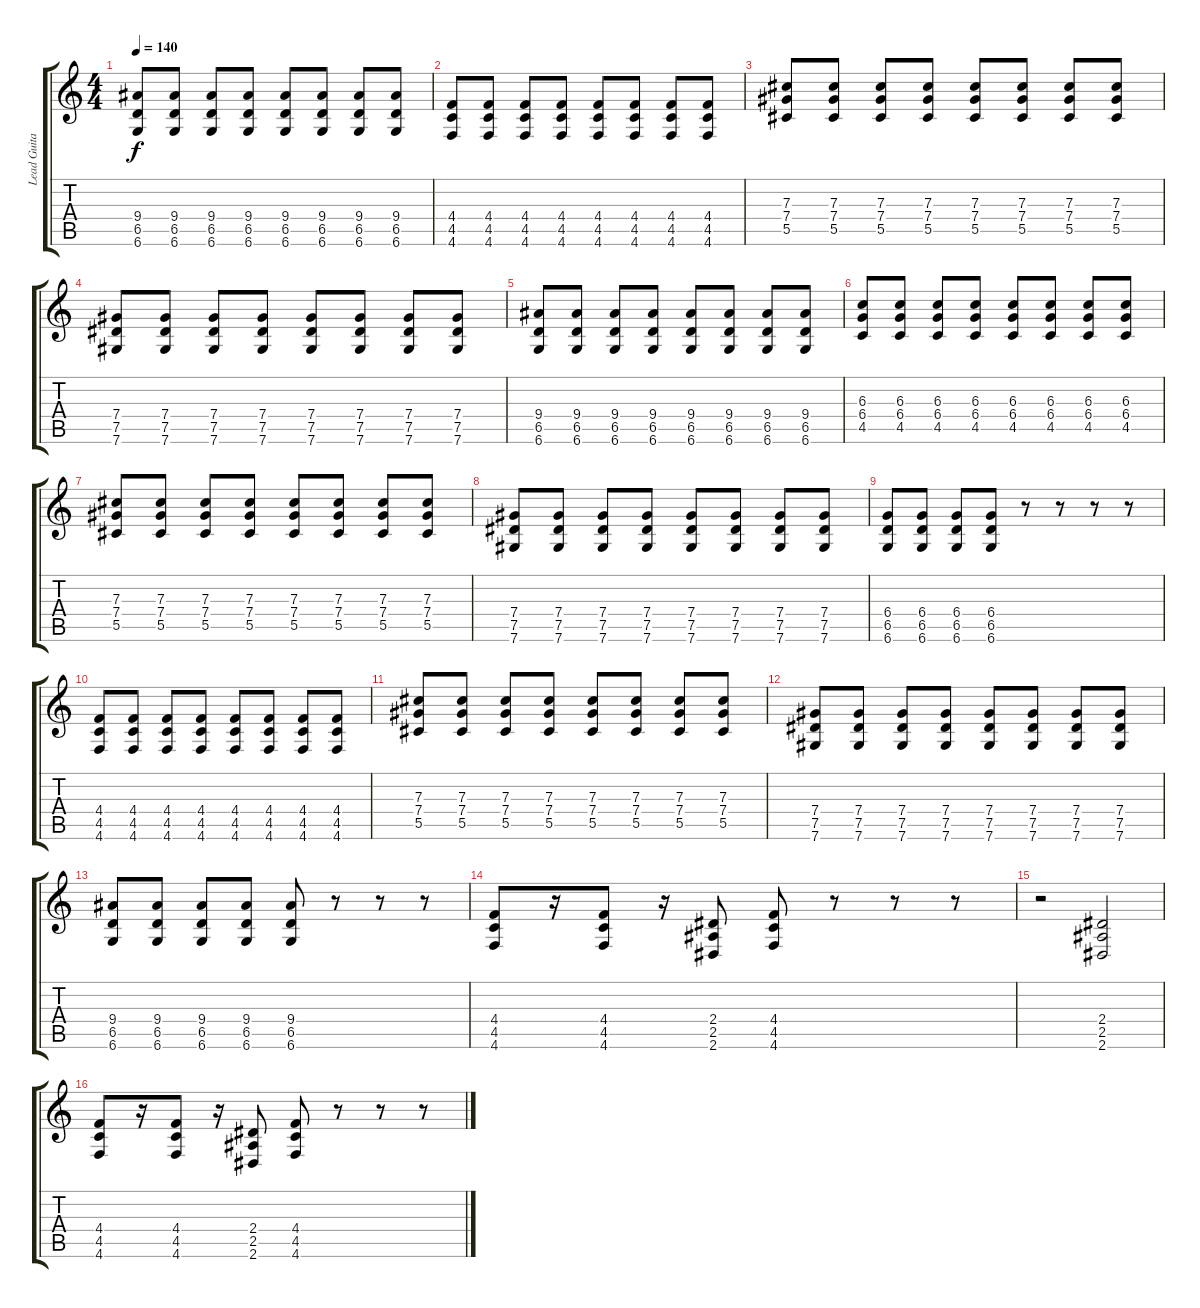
\track ("Lead Guitar" "Lead Guita") {instrument distortionguitar}
\staff {score tabs}
\tuning (Eb4 Bb3 Gb3 Db3 Ab2 Db2) {hide}
\ts (4 4)
\tempo 140
\clef g2
\ks c
(9.4 6.5 6.6).8{dy f} (9.4 6.5 6.6).8 (9.4 6.5 6.6).8 (9.4 6.5 6.6).8 (9.4 6.5 6.6).8 (9.4 6.5 6.6).8 (9.4 6.5 6.6).8 (9.4 6.5 6.6).8 |
(4.4 4.5 4.6).8 (4.4 4.5 4.6).8 (4.4 4.5 4.6).8 (4.4 4.5 4.6).8 (4.4 4.5 4.6).8 (4.4 4.5 4.6).8 (4.4 4.5 4.6).8 (4.4 4.5 4.6).8 |
(7.3 7.4 5.5).8 (7.3 7.4 5.5).8 (7.3 7.4 5.5).8 (7.3 7.4 5.5).8 (7.3 7.4 5.5).8 (7.3 7.4 5.5).8 (7.3 7.4 5.5).8 (7.3 7.4 5.5).8 |
(7.4 7.5 7.6).8 (7.4 7.5 7.6).8 (7.4 7.5 7.6).8 (7.4 7.5 7.6).8 (7.4 7.5 7.6).8 (7.4 7.5 7.6).8 (7.4 7.5 7.6).8 (7.4 7.5 7.6).8 |
(9.4 6.5 6.6).8 (9.4 6.5 6.6).8 (9.4 6.5 6.6).8 (9.4 6.5 6.6).8 (9.4 6.5 6.6).8 (9.4 6.5 6.6).8 (9.4 6.5 6.6).8 (9.4 6.5 6.6).8 |
(6.3 6.4 4.5).8 (6.3 6.4 4.5).8 (6.3 6.4 4.5).8 (6.3 6.4 4.5).8 (6.3 6.4 4.5).8 (6.3 6.4 4.5).8 (6.3 6.4 4.5).8 (6.3 6.4 4.5).8 |
(7.3 7.4 5.5).8 (7.3 7.4 5.5).8 (7.3 7.4 5.5).8 (7.3 7.4 5.5).8 (7.3 7.4 5.5).8 (7.3 7.4 5.5).8 (7.3 7.4 5.5).8 (7.3 7.4 5.5).8 |
(7.4 7.5 7.6).8 (7.4 7.5 7.6).8 (7.4 7.5 7.6).8 (7.4 7.5 7.6).8 (7.4 7.5 7.6).8 (7.4 7.5 7.6).8 (7.4 7.5 7.6).8 (7.4 7.5 7.6).8 |
(6.4 6.5 6.6).8 (6.4 6.5 6.6).8 (6.4 6.5 6.6).8 (6.4 6.5 6.6).8 r.8 r.8 r.8 r.8 |
(4.4 4.5 4.6).8 (4.4 4.5 4.6).8 (4.4 4.5 4.6).8 (4.4 4.5 4.6).8 (4.4 4.5 4.6).8 (4.4 4.5 4.6).8 (4.4 4.5 4.6).8 (4.4 4.5 4.6).8 |
(7.3 7.4 5.5).8 (7.3 7.4 5.5).8 (7.3 7.4 5.5).8 (7.3 7.4 5.5).8 (7.3 7.4 5.5).8 (7.3 7.4 5.5).8 (7.3 7.4 5.5).8 (7.3 7.4 5.5).8 |
(7.4 7.5 7.6).8 (7.4 7.5 7.6).8 (7.4 7.5 7.6).8 (7.4 7.5 7.6).8 (7.4 7.5 7.6).8 (7.4 7.5 7.6).8 (7.4 7.5 7.6).8 (7.4 7.5 7.6).8 |
(9.4 6.5 6.6).8 (9.4 6.5 6.6).8 (9.4 6.5 6.6).8 (9.4 6.5 6.6).8 (9.4 6.5 6.6).8 r.8 r.8 r.8 |
(4.4 4.5 4.6).8 r.16 (4.4 4.5 4.6).8 r.16 (2.4 2.5 2.6).8 (4.4 4.5 4.6).8 r.8 r.8 r.8 |
r.2 (2.4 2.5 2.6).2 |
(4.4 4.5 4.6).8 r.16 (4.4 4.5 4.6).8 r.16 (2.4 2.5 2.6).8 (4.4 4.5 4.6).8 r.8 r.8 r.8
